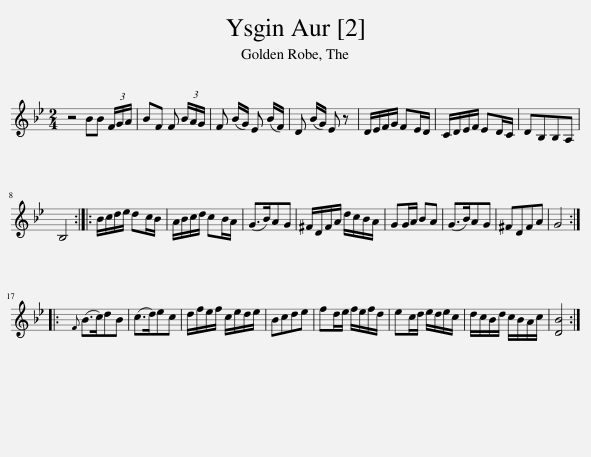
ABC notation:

X:1
L:1/8
M:2/4
I:linebreak $
K:Bb
V:1 treble
V:1
 z4 BB (3F/G/A/ | BF F (3B/A/G/ | F (B/G/) E (B/F/) | D (B/G/) E z | D/E/F/G/ FE/D/ | %5
 C/D/E/F/ ED/C/ | DB,B,A, |$ B,4 :: B/c/d/e/ dc/B/ | A/B/c/d/ cB/A/ | %10
 (G>B)AG | ^F/D/F/A/ d/c/B/A/ | GG/A/ BA | (G>B)AG | ^FDFA | %15
 G4 ::${F} (B>c)dB | (c>d)ec | d/f/e/f/ c/e/d/e/ | Bcde | %20
 fd/e/ f/e/f/d/ | ec/d/ e/d/e/c/ | d/c/B/d/ c/B/A/c/ | [DB]4 :| %24
